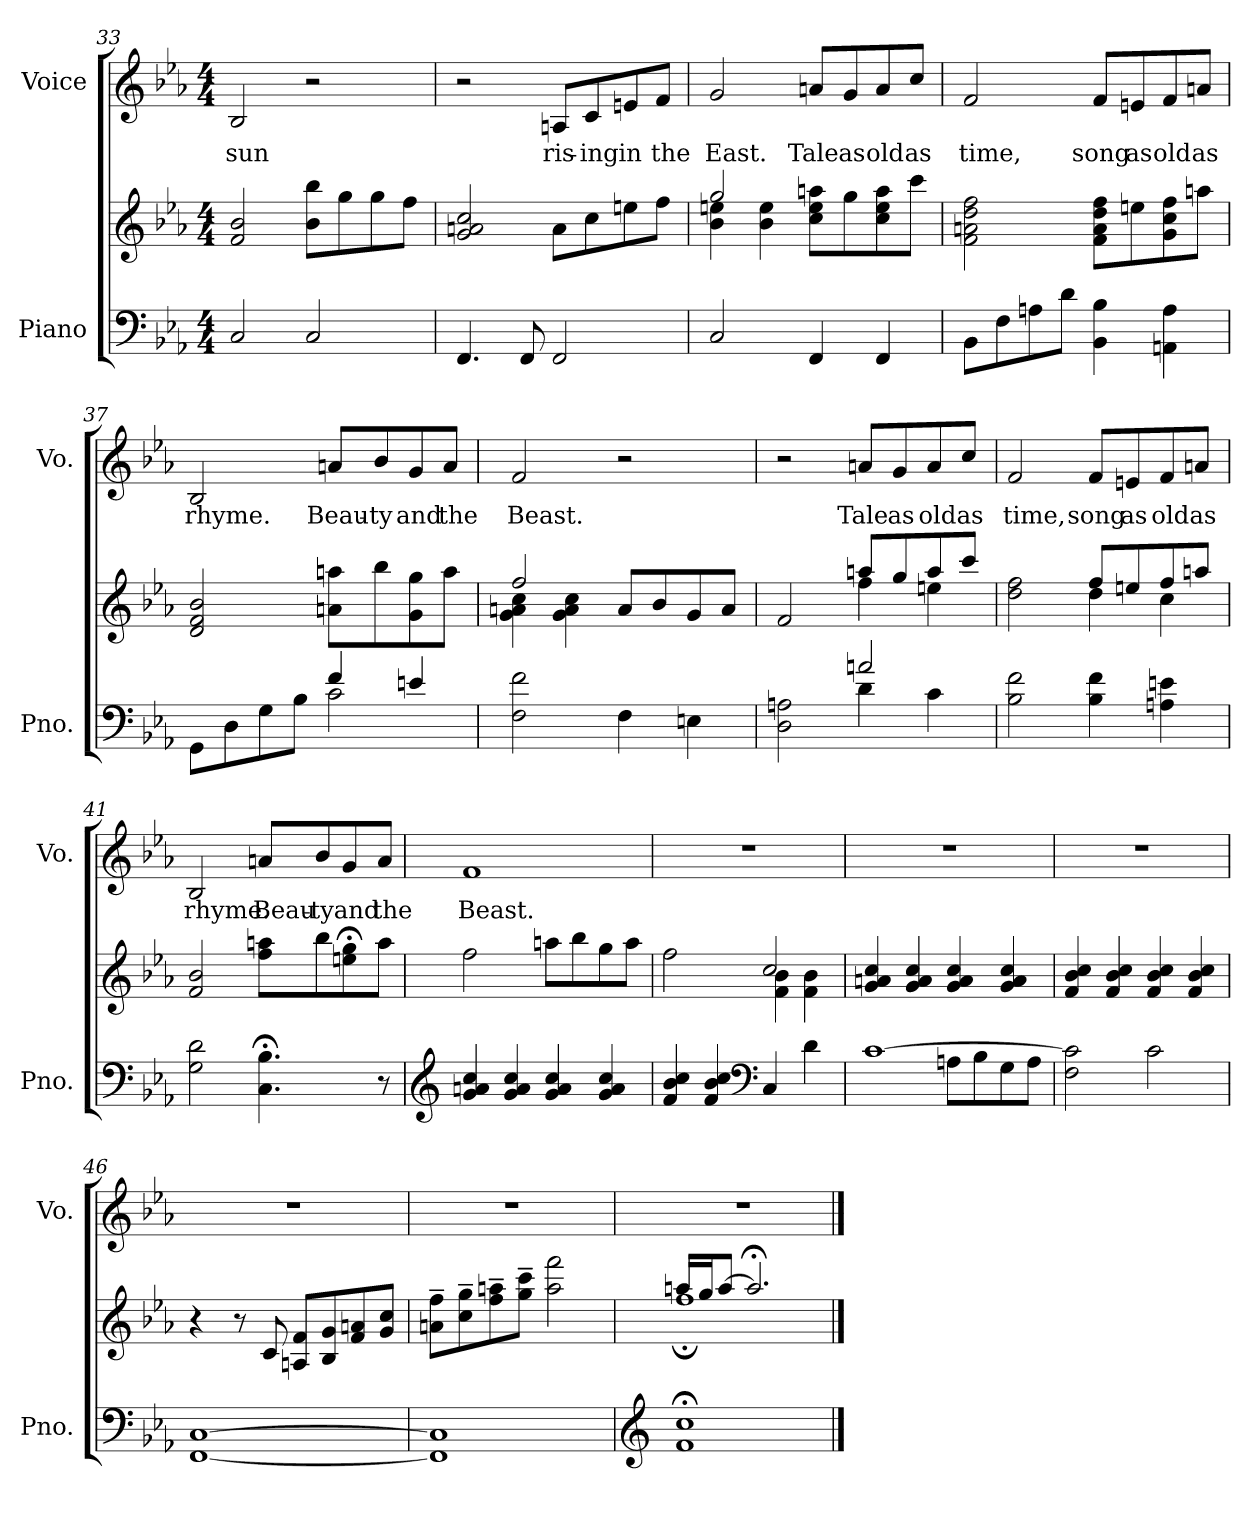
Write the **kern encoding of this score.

**kern	**kern	**kern	**text
*part2	*part2	*part1	*part1
*staff3	*staff2	*staff1	*staff1
*I"Piano	*	*I"Voice	*
*I'Pno.	*	*I'Vo.	*
*clefF4	*clefG2	*clefG2	*
*k[b-e-a-]	*k[b-e-a-]	*k[b-e-a-]	*
*M4/4	*M4/4	*M4/4	*
=33	=33	=33	=33
!	!	!	!LO:LY:b
2C/	2f/ 2b-/	2B-/	sun
2C/	8b-\ 8bb-\L	2r	.
.	8gg\	.	.
.	8gg\	.	.
.	8ff\J	.	.
=34	=34	=34	=34
4.FF/	2g/ 2an/ 2cc/	2r	.
8FF/	.	.	.
!	!	!	!LO:LY:b
2FF/	8a\L	8An/L	ris-
!	!	!	!LO:LY:b
.	8cc\	8c/	-ing
!	!	!	!LO:LY:b
.	8een\	8en/	in
!	!	!	!LO:LY:b
.	8ff\J	8f/J	the
=35	=35	=35	=35
*	*^	*	*
!	!	!	!	!LO:LY:b
2C/	2gg/	4b-\ 4een\	2g/	East.
.	.	4b-\ 4ee\	.	.
!	!	!	!	!LO:LY:b
4FF/	8cc\ 8ee\ 8aan\L	2ryy	8an/L	Tale
!	!	!	!	!LO:LY:b
.	8gg\	.	8g/	as
!	!	!	!	!LO:LY:b
4FF/	8cc\ 8ee\ 8aa\	.	8a/	old
!	!	!	!	!LO:LY:b
.	8ccc\J	.	8cc/J	as
*	*v	*v	*	*
!!LO:LB:g=z
=36	=36	=36	=36
!	!	!	!LO:LY:b
8BB-\L	2f\ 2an\ 2dd\ 2ff\	2f/	time,
8F\	.	.	.
8An\	.	.	.
8d\J	.	.	.
!	!	!	!LO:LY:b
4BB-\ 4B-\	8f\ 8a\ 8dd\ 8ff\L	8f/L	song
!	!	!	!LO:LY:b
.	8een\	8en/	as
!	!	!	!LO:LY:b
4AAn\ 4A\	8g\ 8cc\ 8ff\	8f/	old
!	!	!	!LO:LY:b
.	8aan\J	8an/J	as
!!LO:LB:g=z
=37	=37	=37	=37
*^	*	*	*
!	!	!	!	!LO:LY:b
8GG\L	2ryy	2d/ 2f/ 2b-/	2B-/	rhyme.
8D\	.	.	.	.
8G\	.	.	.	.
8B-\J	.	.	.	.
!	!	!	!	!LO:LY:b
4f/	2c\	8an\ 8aan\L	8an/L	Beau-
!	!	!	!	!LO:LY:b
.	.	8bb-\	8b-/	-ty
!	!	!	!	!LO:LY:b
4en/	.	8g\ 8gg\	8g/	and
!	!	!	!	!LO:LY:b
.	.	8aa\J	8a/J	the
*v	*v	*	*	*
=38	=38	=38	=38
*	*^	*	*
!	!	!	!	!LO:LY:b
2F\ 2f\	2ff/	4g\ 4an\ 4cc\	2f/	Beast.
.	.	4g\ 4a\ 4cc\	.	.
4F\	8a/L	2ryy	2r	.
.	8b-/	.	.	.
4En\	8g/	.	.	.
.	8a/J	.	.	.
=39	=39	=39	=39	=39
*^	*	*	*	*
2D\ 2An\	2ryy	2f/	2ryy	2r	.
!	!	!	!	!	!LO:LY:b
2an/	4d\	8aan/L	4ff\	8an/L	Tale
!	!	!	!	!	!LO:LY:b
.	.	8gg/	.	8g/	as
!	!	!	!	!	!LO:LY:b
.	4c\	8aa/	4een\	8a/	old
!	!	!	!	!	!LO:LY:b
.	.	8ccc/J	.	8cc/J	as
*v	*v	*	*	*	*
=40	=40	=40	=40	=40
!	!	!	!	!LO:LY:b
2B-\ 2f\	2dd\ 2ff\	2ryy	2f/	time,
!	!	!	!	!LO:LY:b
4B-\ 4f\	8ff/L	4dd\	8f/L	song
!	!	!	!	!LO:LY:b
.	8een/	.	8en/	as
!	!	!	!	!LO:LY:b
4An\ 4en\	8ff/	4cc\	8f/	old
!	!	!	!	!LO:LY:b
.	8aan/J	.	8an/J	as
*	*v	*v	*	*
!!LO:PB:g=z
=41	=41	=41	=41
!	!	!	!LO:LY:b
2G\ 2d\	2f/ 2b-/	2B-/	rhyme.
!	!	!	!LO:LY:b
4.C\;< 4.B-\;<	8ff\ 8aan\L	8an/L	Beau-
!	!	!	!LO:LY:b
.	8bb-\	8b-/	-ty
!	!	!	!LO:LY:b
.	8een\;< 8gg\;<	8g/	and
!	!	!	!LO:LY:b
8r	8aa\J	8a/J	the
!!LO:PB:g=z
=42	=42	=42	=42
*clefG2	*	*	*
!	!	!	!LO:LY:b
4g/ 4an/ 4cc/	2ff\	1f	Beast.
4g/ 4a/ 4cc/	.	.	.
4g/ 4a/ 4cc/	8aan\L	.	.
.	8bb-\	.	.
4g/ 4a/ 4cc/	8gg\	.	.
.	8aa\J	.	.
=43	=43	=43	=43
*	*^	*	*
4f/ 4b-/ 4cc/	2ff\	2ryy	1r	.
4f/ 4b-/ 4cc/	.	.	.	.
*clefF4	*	*	*	*
4C/	2cc/	4f\ 4b-\	.	.
4d\	.	4f\ 4b-\	.	.
*	*v	*v	*	*
=44	=44	=44	=44
*^	*	*	*
[1c	2ryy	4g/ 4an/ 4cc/	1r	.
.	.	4g/ 4a/ 4cc/	.	.
.	8An\L	4g/ 4a/ 4cc/	.	.
.	8B-\	.	.	.
.	8G\	4g/ 4a/ 4cc/	.	.
.	8A\J	.	.	.
*v	*v	*	*	*
=45	=45	=45	=45
2F\ 2c\]	4f/ 4b-/ 4cc/	1r	.
.	4f/ 4b-/ 4cc/	.	.
2c\	4f/ 4b-/ 4cc/	.	.
.	4f/ 4b-/ 4cc/	.	.
=46	=46	=46	=46
[1FF [1C	4r	1r	.
.	8r	.	.
.	8c/	.	.
.	8An/ 8f/L	.	.
.	8B-/ 8g/	.	.
.	8f/ 8an/	.	.
.	8g/ 8cc/J	.	.
!!LO:LB:g=z
=47	=47	=47	=47
1FF] 1C]	8an\~ 8ff\~L	1r	.
.	8cc\~ 8gg\~	.	.
.	8ff\~ 8aan\~	.	.
.	8gg\~ 8ccc\~J	.	.
.	2aa\ 2fff\	.	.
=48	=48	=48	=48
*clefG2	*	*	*
*	*^	*	*
1f;< 1cc;<	16aan/LL	1ff;	1r	.
.	16gg/J	.	.	.
.	[8aa/J	.	.	.
.	2.aa;</]	.	.	.
*	*v	*v	*	*
==	==	==	==
*-	*-	*-	*-
